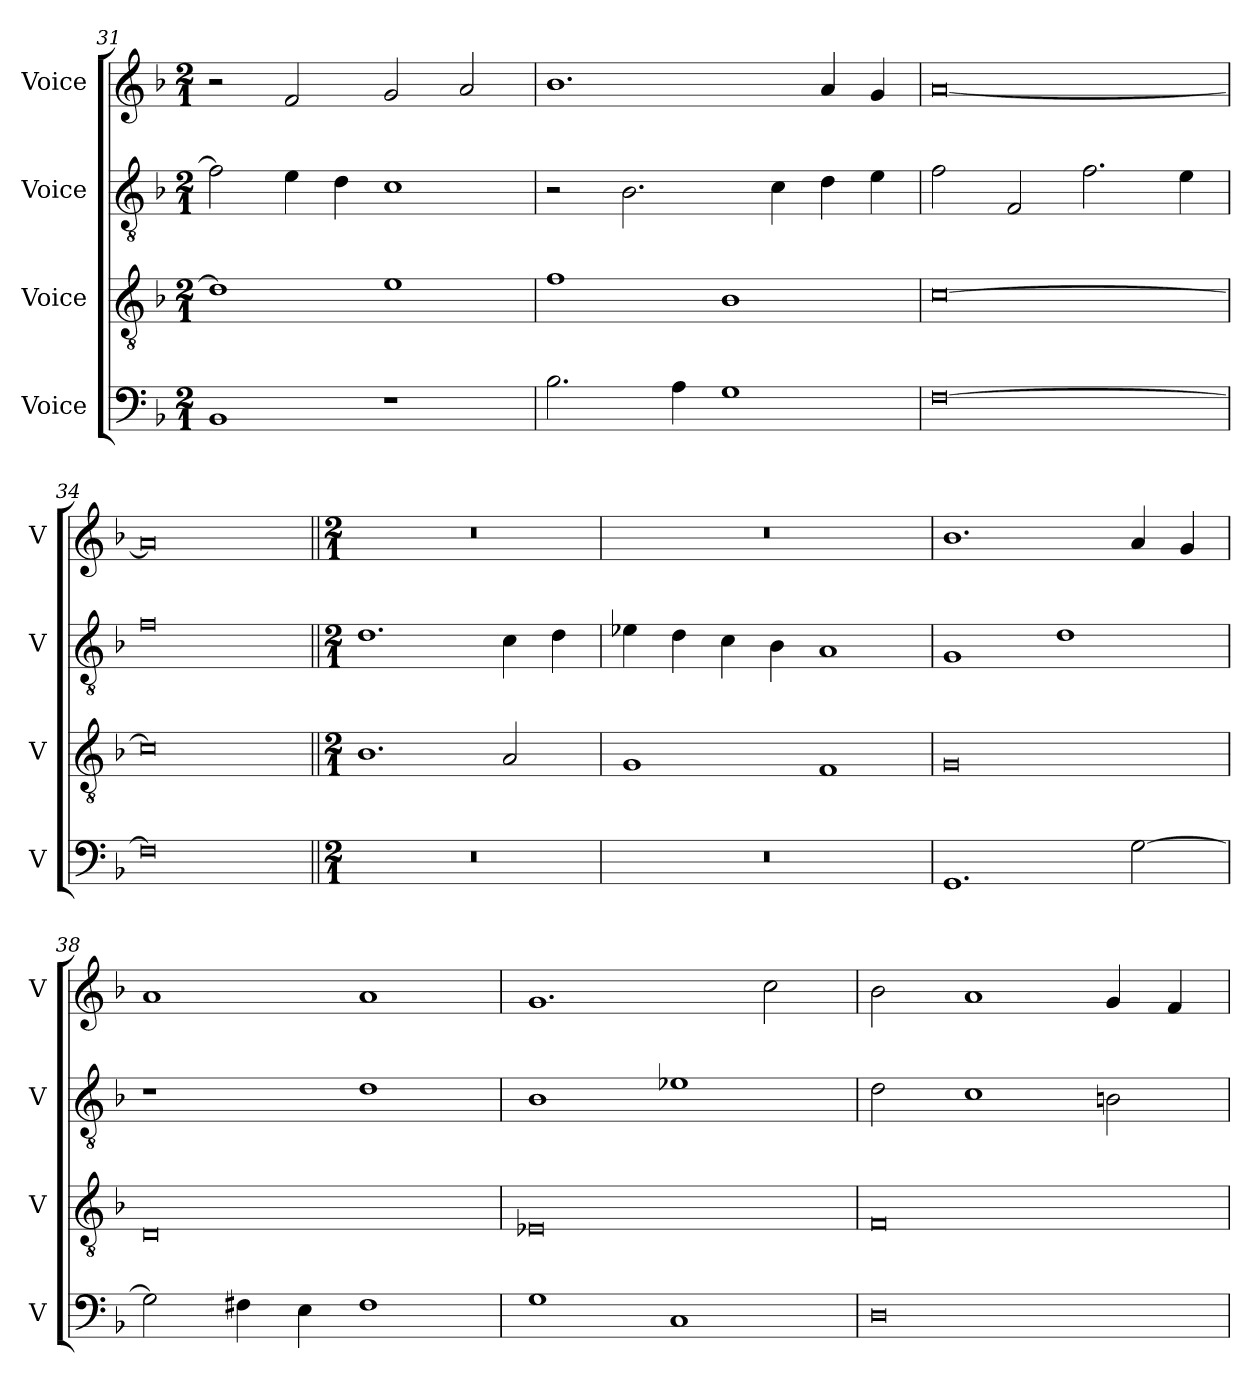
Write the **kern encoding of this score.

**kern	**kern	**kern	**kern
*part4	*part3	*part2	*part1
*staff4	*staff3	*staff2	*staff1
*I"Voice	*I"Voice	*I"Voice	*I"Voice
*I'V	*I'V	*I'V	*I'V
!!LO:LB:g=z
*clefF4	*clefGv2	*clefGv2	*clefG2
*k[b-]	*k[b-]	*k[b-]	*k[b-]
*M2/1	*M2/1	*M2/1	*M2/1
=31	=31	=31	=31
1BB-	1d]	2f\]	2r
.	.	4e\	2f/
.	.	4d\	.
1r	1e	1c	2g/
.	.	.	2a/
=32	=32	=32	=32
2.B-\	1f	2r	1.b-
.	.	2.B-\	.
4A\	.	.	.
1G	1B-	.	.
.	.	4c\	.
.	.	4d\	4a/
.	.	4e\	4g/
=33	=33	=33	=33
[0F	[0c	2f\	[0a
.	.	2F/	.
.	.	2.f\	.
.	.	4e\	.
=34	=34	=34	=34
0F]	0c]	0f	0a]
!!LO:LB:g=z
=35||	=35||	=35||	=35||
*M2/1	*M2/1	*M2/1	*M2/1
0r	1.B-	1.d	0r
.	2A/	4c\	.
.	.	4d\	.
=36	=36	=36	=36
0r	1G	4e-X\	0r
.	.	4d\	.
.	.	4c\	.
.	.	4B-\	.
.	1F	1A	.
=37	=37	=37	=37
1.GG	0G	1G	1.b-
.	.	1d	.
[2G\	.	.	4a/
.	.	.	4g/
=38	=38	=38	=38
2G\]	0D	1r	1a
4F#X\	.	.	.
4E\	.	.	.
1F#	.	1d	1a
!!LO:LB:g=z
=39	=39	=39	=39
1G	0E-X	1B-	1.g
1C	.	1e-X	.
.	.	.	2cc\
=40	=40	=40	=40
0D	0F	2d\	2b-\
.	.	1c	1a
.	.	2Bn\	4g/
.	.	.	4f/
=	=	=	=
*-	*-	*-	*-
